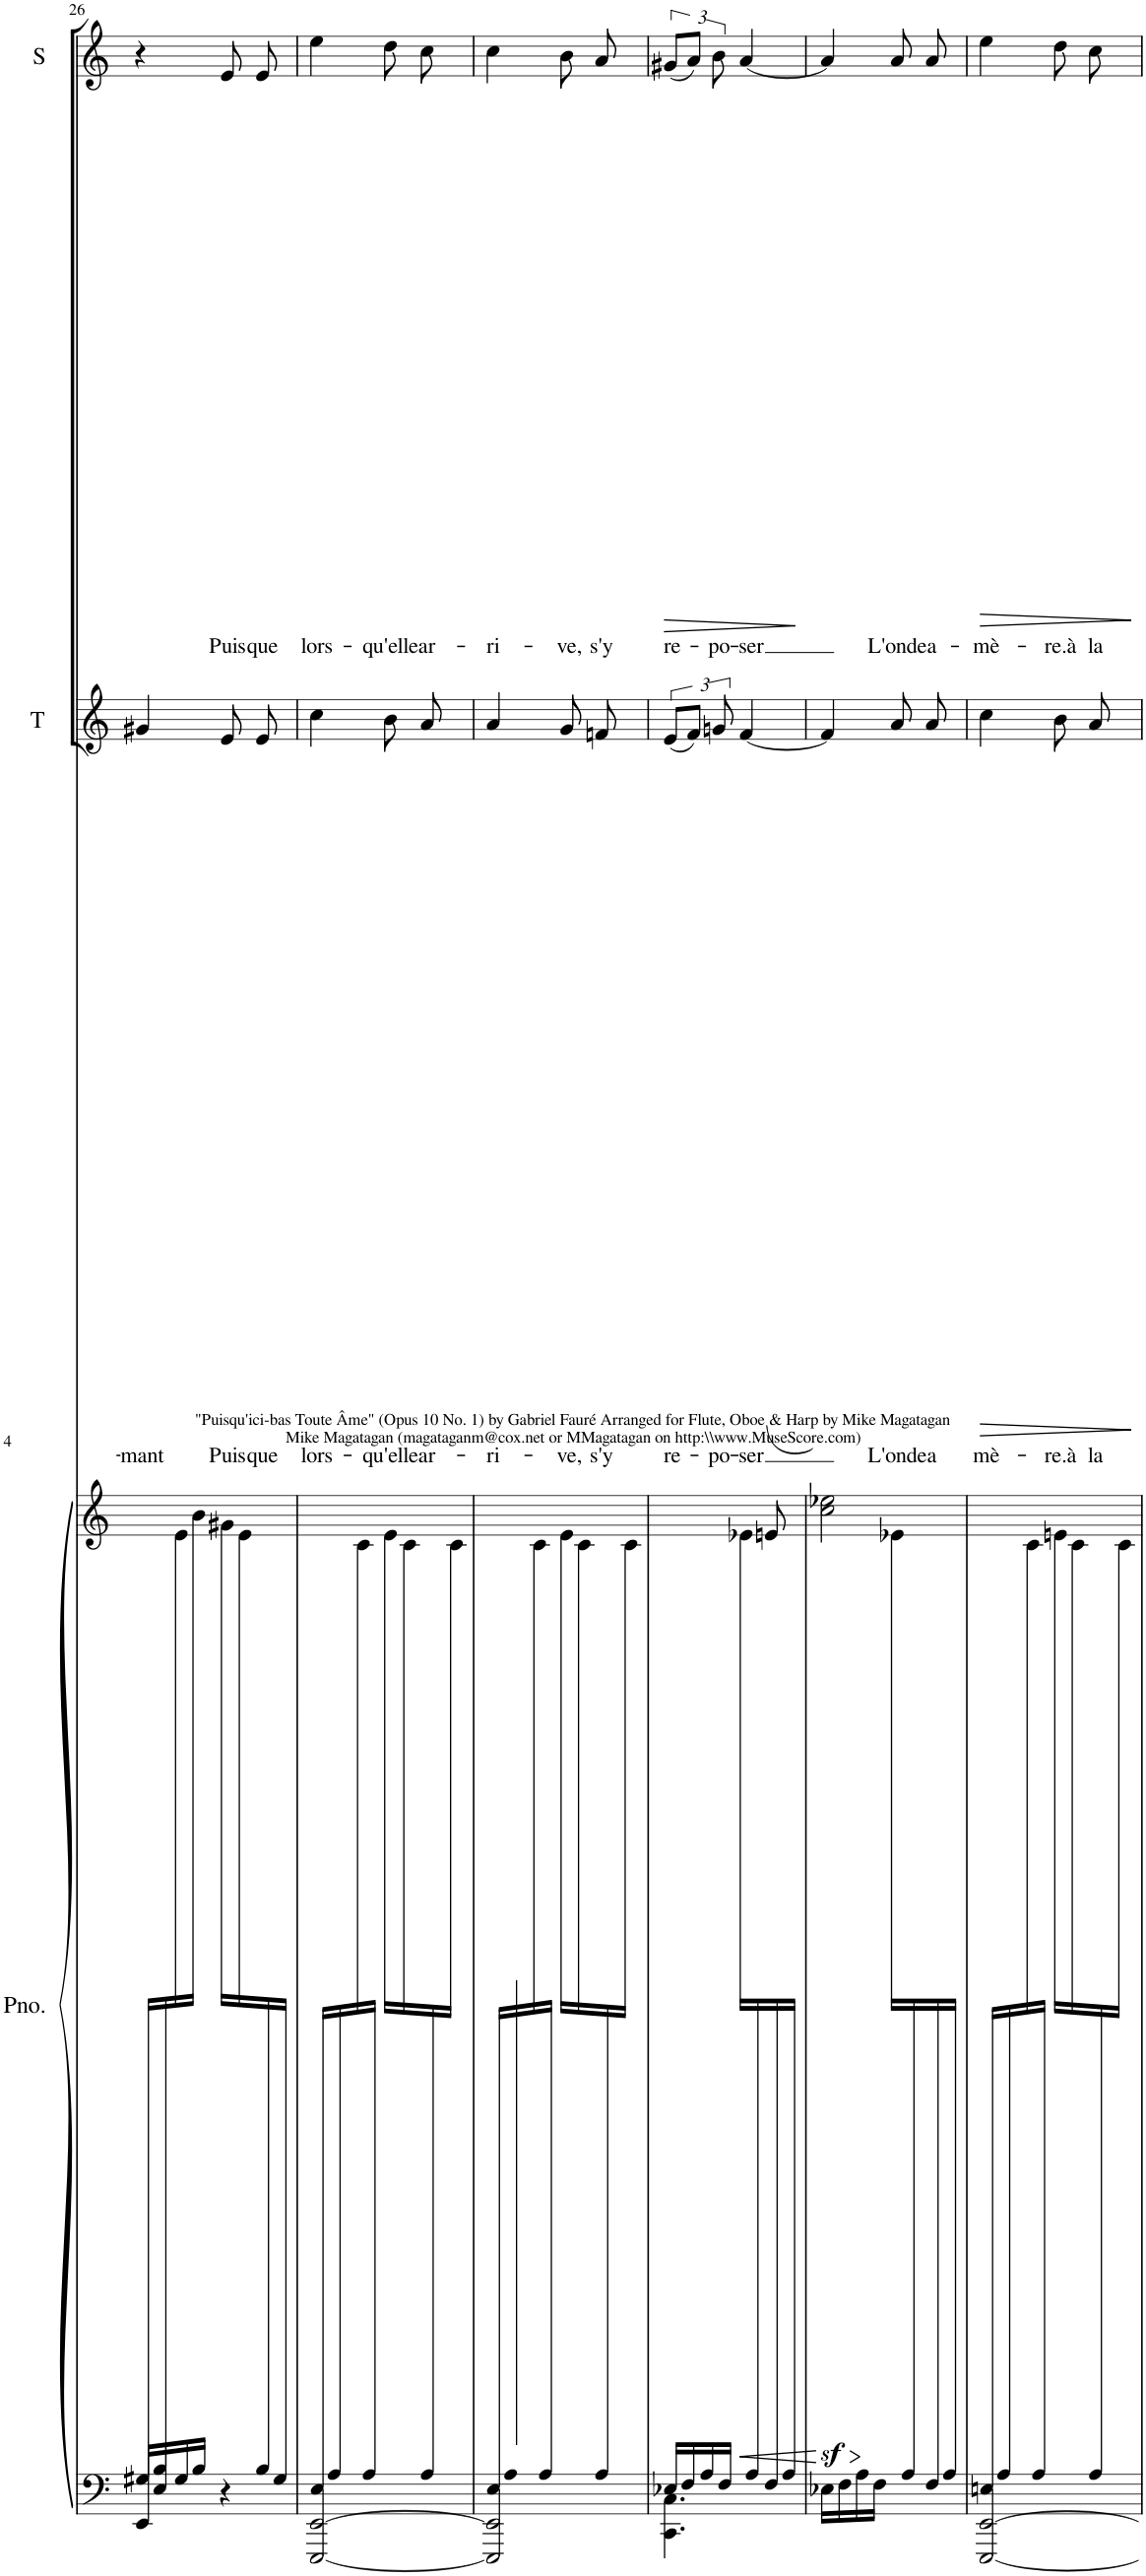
**kern	**kern	**dynam	**kern	**text	**dynam	**kern	**text	**dynam
*part3	*part3	*part3	*part2	*part2	*part2	*part1	*part1	*part1
*staff4	*staff3	*staff3/4	*staff2	*staff2	*staff2	*staff1	*staff1	*staff1
*I"Piano	*	*	*I"T	*	*	*I"S	*	*
*I'Pno.	*	*	*I'T	*	*	*I'S	*	*
!!LO:PB:g=z
*clefF4	*clefG2	*	*clefG2	*	*	*clefG2	*	*
*k[]	*k[]	*	*k[]	*	*	*k[]	*	*
*M2/4	*M2/4	*	*M2/4	*	*	*M2/4	*	*
=26	=26	=26	=26	=26	=26	=26	=26	=26
*^	*	*	*	*	*	*	*	*
!	!	!	!	!	!LO:LY:b	!	!	!	!
16G#X/LL	16EE/LL	8ryy	.	4g#X/	-mant	.	4r	.	.
16B/	16E/	.	.	.	.	.	.	.	.
4ryy	16G#/	16e\	.	.	.	.	.	.	.
.	16B/JJ	16b\JJ	.	.	.	.	.	.	.
!	!	!	!	!	!LO:LY:b	!	!	!LO:LY:b	!
.	4r	16g#X\LL	.	8e/	Puis-	.	8e/	Puis-	.
.	.	16e\	.	.	.	.	.	.	.
!	!	!	!	!	!LO:LY:b	!	!	!LO:LY:b	!
16B/	.	8ryy	.	8e/	-que	.	8e/	-que	.
16G#/JJ	.	.	.	.	.	.	.	.	.
=27	=27	=27	=27	=27	=27	=27	=27	=27	=27
!	!	!	!	!	!LO:LY:b	!	!	!LO:LY:b	!
16E/LL	[2EEE/ [2EE/	8ryy	.	4cc\	lors-	.	4ee\	lors-	.
16A/	.	.	.	.	.	.	.	.	.
16ryy	.	16c\	.	.	.	.	.	.	.
16A/JJ	.	16ryy	.	.	.	.	.	.	.
!	!	!	!	!	!LO:LY:b	!	!	!LO:LY:b	!
8ryy	.	16e\LL	.	8b\	-qu'elle	.	8dd\	-qu'elle	.
.	.	16c\	.	.	.	.	.	.	.
!	!	!	!	!	!LO:LY:b	!	!	!LO:LY:b	!
16A/	.	16ryy	.	8a/	ar-	.	8cc\	ar-	.
16ryy	.	16c\JJ	.	.	.	.	.	.	.
=28	=28	=28	=28	=28	=28	=28	=28	=28	=28
!	!	!	!	!	!LO:LY:b	!	!	!LO:LY:b	!
16E/LL	2EEE/] 2EE/]	8ryy	.	4a/	-ri-	.	4cc\	-ri-	.
16A/	.	.	.	.	.	.	.	.	.
16ryy	.	16c\	.	.	.	.	.	.	.
16A/JJ	.	16ryy	.	.	.	.	.	.	.
!	!	!	!	!	!LO:LY:b	!	!	!LO:LY:b	!
8ryy	.	16e\LL	.	8g/	-ve,	.	8b\	-ve,	.
.	.	16c\	.	.	.	.	.	.	.
!	!	!	!	!	!LO:LY:b	!	!	!LO:LY:b	!
16A/	.	16ryy	.	8fn/	s'y	.	8a/	s'y	.
16ryy	.	16c\JJ	.	.	.	.	.	.	.
=29	=29	=29	=29	=29	=29	=29	=29	=29	=29
*	*	*^	*	*	*	*	*	*	*
!	!	!	!	!	!	!LO:LY:b	!	!	!LO:LY:b	!LO:HP:b
16E-X/LL	4.CC\ 4.C\	4ryy	4.ryy	.	(12e/L	re-	.	(12g#X/L	re-	>
16F/	.	.	.	.	.	.	.	.	.	.
.	.	.	.	.	12f/J)	.	.	12a/J)	.	.
16A/	.	.	.	.	.	.	.	.	.	.
!	!	!	!	!	!	!LO:LY:b	!	!	!LO:LY:b	!
.	.	.	.	.	12gn/	-po-	.	12b\	-po-	.
16F/JJ	.	.	.	.	.	.	.	.	.	.
!	!	!	!	!LO:HP:b	!	!LO:LY:b	!	!	!LO:LY:b	!
16ryy	.	16e-X\LL	.	<	[4f/	-ser	.	[4a/	-ser	.
16A/	.	8.ryy	.	.	.	.	.	.	.	.
16F/	8ryy	.	(8en/	.	.	.	.	.	.	.
16A/JJ	.	.	.	.	.	.	.	.	.	.
*v	*v	*	*	*	*	*	*	*	*	*
*	*v	*v	*	*	*	*	*	*	*
.	.	[	.	.	.	.	.	]
=30	=30	=30	=30	=30	=30	=30	=30	=30
!	!	!LO:HP:b	!	!	!	!	!	!
*	*^	*	*	*	*	*	*	*
!	!	!	!LO:DY:n=1:b	!	!	!	!	!	!
16E-X\LL	2cc\ 2ee-X\)	4ryy	> sf	4f/]	.	.	4a/]	.	.
16F\	.	.	.	.	.	.	.	.	.
16A\	.	.	.	.	.	.	.	.	.
16F\JJ	.	.	.	.	.	.	.	.	.
!	!	!	!	!	!LO:LY:b	!	!	!LO:LY:b	!
16ryy	.	16e-X\LL	.	8a/	L'onde	.	8a/	L'onde	.
16A/	.	8.ryy	.	.	.	.	.	.	.
!	!	!	!	!	!LO:LY:b	!	!	!LO:LY:b	!
16F/	.	.	.	8a/	a	.	8a/	a-	.
16A/JJ	.	.	.	.	.	.	.	.	.
*	*v	*v	*	*	*	*	*	*	*
.	.	]	.	.	.	.	.	.
=31	=31	=31	=31	=31	=31	=31	=31	=31
*^	*	*	*	*	*	*	*	*
!	!	!	!	!	!LO:LY:b	!LO:HP:b	!	!LO:LY:b	!LO:HP:b
16En/LL	[2EEE/ [2EE/	8ryy	.	4cc\	mè-	>	4ee\	-mè-	>
16A/	.	.	.	.	.	.	.	.	.
16ryy	.	16c\	.	.	.	.	.	.	.
16A/JJ	.	16ryy	.	.	.	.	.	.	.
!	!	!	!	!	!LO:LY:b	!	!	!LO:LY:b	!
8ryy	.	16en\LL	.	8b\	-re.à	.	8dd\	-re.à	.
.	.	16c\	.	.	.	.	.	.	.
!	!	!	!	!	!LO:LY:b	!	!	!LO:LY:b	!
16A/	.	16ryy	.	8a/	la	.	8cc\	la	.
16ryy	.	16c\JJ	.	.	.	.	.	.	.
*v	*v	*	*	*	*	*	*	*	*
.	.	.	.	.	]	.	.	]
=	=	=	=	=	=	=	=	=
*-	*-	*-	*-	*-	*-	*-	*-	*-
